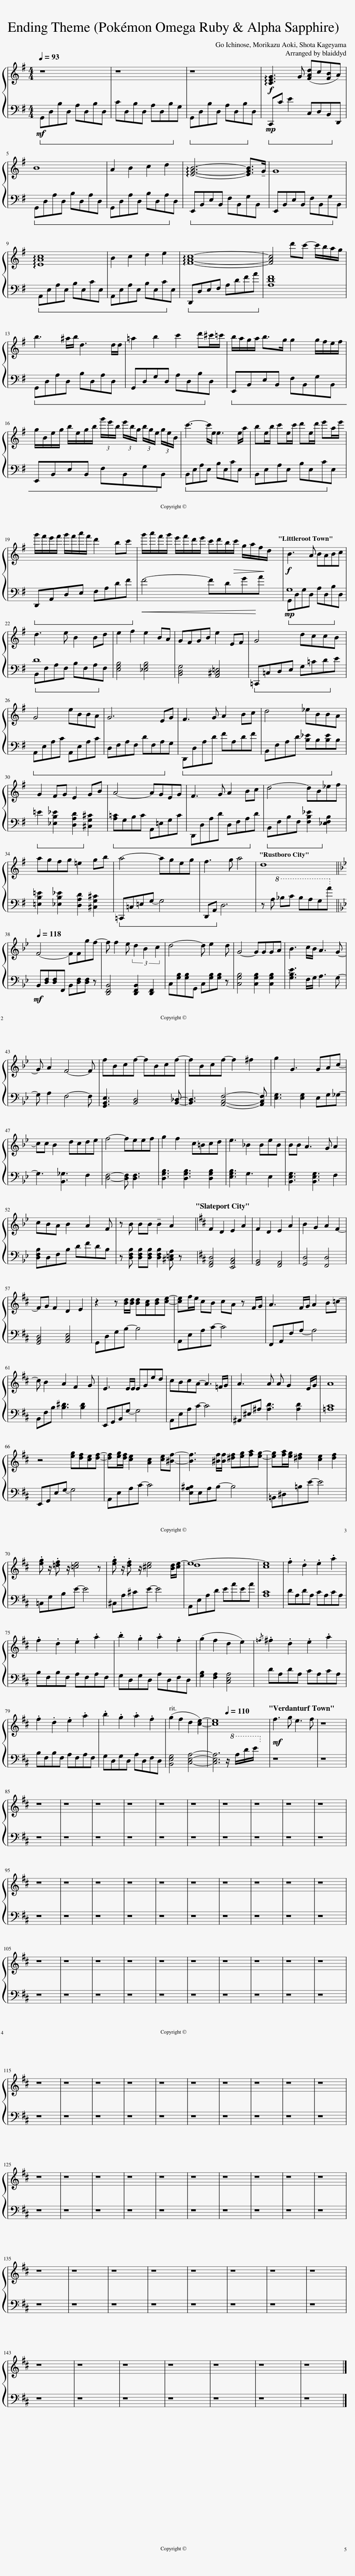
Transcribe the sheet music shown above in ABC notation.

X:1
%%score { ( 1 4 ) | ( 2 3 ) }
L:1/8
Q:1/4=93
M:4/4
I:linebreak $
K:G
V:1 treble
V:4 treble
V:2 bass
V:3 bass
V:1
 z8 | z8 | z8 |!f! !arpeggio![CEG]3 G ([FAd]c[FB]A) |$ B8 | %5
 A2 B2 c2 d2 | !arpeggio![EGB]6- [EGB]>!tenuto!G | G8 |$ !arpeggio![EAc]8 | B2 c2 d2 e2 | %10
 !arpeggio![FAc]8- | [FAc]4 d'c'- c'/b/a/g/ |$ b3 ^a/b/ d3 d/d/ | =a2 b2 c'2 d'^c'/=c'/ | b/a/g/a/ b>g g2 g/f/e/f/ |$ %15
 g/B/e/g/ b/e/g/b/ (3g'/e'/b/ (3e'/b/g/ (3b/g/e/ (3g/e/B/ | c'3- c'/e/ e3 e/a/ | be/b/ c'e/c'/ d'e/d'/ e'a/e'/ |$ g'/f'/e'/f'/ g'/f'/a'/f'/ d'2 bc' | g'/a'/f'/g'/ e'/f'/d'/e'/ c'/d'/b/!>(!c'/ g/a/f/!>)!d/ | %20
!f! B3 A BABc |$ d3 e B2 Bd | e2 f2 e2 BA | GFGB e2 EF | G4 dccB |$ %25
 G4 eBBA | G6 EG | F3 G A2 Bc | d4 _eBBA |$ G2 FG E2 GB | %30
 A4- AGEG | F3 G A2 Bc | d4- dB_ef |$ agfg =e2 gb | a4- ageg | %35
 f3 g a4 | d8 ||$[K:Bb][Q:1/4=118] F4- FFgf- | f f2 e (3d2 B2 c2 | d4- d e2 d | %40
 G4- GGGA | B3 c/B/ A3 G- |$ G A2 F4- F | fBcf- fBcf- | fBcf- f2 ^f2 | %45
 g2 G3 GAc- |$ cc B2 dcde | f4- feef | g2 f2 c=Bcd | e3 _B2 BeB | %50
 BB A3 G A2 |$ cBA B2 A2 F | z B BB !tenuto!B2 A2 ||[K:D] F2 D2 E2 A2 | F2 D2 E2 A2 | %55
 B2 G2 A2 F2- |$ FG F2 D2 E2 | z2 z [Bd]/[Bd]/ [Bd][Ac][Bd][ce]- | [ce]f/e/ cB cA z F/G/ | A3 F/G/ A2 B=c- |$ %60
 c B2 A2 F2 G | E3 E/E/ EGed | cBcA- A3 =F/G/ | A3 A A G2 E/G/ | A8 |$ %65
 z4 [eg][df][ce][df]- | [df][eg]/[df]/ [ce]2 [Ac]2 [ce][^Bf]- | [Bf]3 [^Bf]/[Bf]/ [^df][eg][fa][eg]- | [eg][fa]/[eg]/ [^df]2 [ce]2 [df]2 |$ .[eg] z/ .[=df] z/ [=ce]4 z | %70
 .[eg] z/ .[df] z/ [^ce]4 [Bd]/[ce-]/ | e8- | e8 | .f2 .d2 .e2 .a2 |$ .f2 .d2 .e2 .a2 | %75
 .b2 .g2 .a2 .f2 | (g2 f2 d2 e2) |{/=f} .^f2 .d2 .e2 .a2 |$ .f2 .d2 .e2 .a2 | .b2 .g2 .a2 .f2 | %80
 (g2 f2 d2 [ce]2-) |[Q:1/4=110] [ce]8 |!mf! f3 g e3 f | z8 |$ z8 | %85
 z8 | z8 | z8 | z8 | z8 | %90
 z8 | z8 | z8 | z8 |$ z8 | %95
 z8 | z8 | z8 | z8 | z8 | %100
 z8 | z8 | z8 | z8 |$ z8 | %105
 z8 | z8 | z8 | z8 | z8 | %110
 z8 | z8 | z8 | z8 |$ z8 | %115
 z8 | z8 | z8 | z8 | z8 | %120
 z8 | z8 | z8 | z8 |$ z8 | %125
 z8 | z8 | z8 | z8 | z8 | %130
 z8 | z8 | z8 | z8 |$ z8 | %135
 z8 | z8 | z8 | z8 | z8 | %140
 z8 | z8 |$ z8 | z8 | z8 | %145
 z8 | z8 | z8 | z8 |] %149
V:2
!mf!!ped! G,,D,B,D, A,D,B,D, | CD,B,D, A,D,B,!ped-up!G, |!ped! G,,D,B,D, A,D,B,!ped-up!D, |!mp!!ped! C,,C E2 C,D,B,,!ped-up!D,, |$!ped! G,,D,A,D, B,D,A,D, | %5
 G,,D,A,D, B,D,A,!ped-up!D, |!ped! E,,B,,E,B,, F,B,,G,B,, | E,,B,,E,B,, F,B,,G,!ped-up!B,, |$!ped! A,,E,A,E, B,E,CE, | A,,E,A,E, B,E,C!ped-up!E, | %10
!ped! D,,D,E,F, A,DFA!ped-up! | [A,DF]8 |$!ped! G,,D,A,D, B,D,A,D, | G,,D,G,D, A,D,B,!ped-up!D, |!ped! E,,B,,E,B,, F,B,,G,B,, |$ %15
 E,,B,,E,B,, F,B,,G,!ped-up!B,, |!ped! B,,E,A,E, B,E,CE, | B,,E,A,E, B,E,C!ped-up!E, |$!ped! D,,A,,D,E, F,A,DF!ped-up! |!<(! F4- FDG!<)!A | %20
!mp!!ped! G,8!ped-up! |$!ped! D8!ped-up! | [E,G,B,]4 [_E,G,B,]4 | [B,,D,G,]4 [A,,^C,=E,]4 |!ped! =C,,=C,D,E, G,=CD!ped-up!E |$ %25
!ped! A,,E,A,C A,,E,A,C | D,F,A,F, DF,A,!ped-up!G, |!ped! D,,D,A,D FA,DF | B,,F,A,D [B,_E]B,[B,E]!ped-up!B, |$!ped! =E2 [_E,B,_E]2 [D,A,D]2!ped-up! [^C,G,^C]2 | %30
!ped! [A,=C]G,B,C A,,=E,G,C | D,,D,A,D D,F,A,!ped-up!D |!ped! B,,F,B,F, [F,B,_E]2!ped-up! [_E,F,B,]2 |$ [=E,B,=E]2 [_E,B,_E]2 [D,A,D]2 [^C,G,^C]2 |!ped! =C,,=C,=E,G,- G,4 | %35
 D,,A,,!ped-up! D,6 | z!8va(! A _Bc BAG!8va)!A ||$[K:Bb]!mf! B,,[D,F,][D,F,]F,, B,,[D,F,][D,F,] z | [D,,F,,B,,]4 [D,,F,,B,,]2 [D,,F,,]2 | C,[G,B,][G,B,]G,, C,[G,B,][G,B,] z | %40
 [C,G,B,]4 [C,G,B,]2 [C,G,B,]2 | [G,B,E]3 F,/G,/ A,3 G,- |$ G, A,2 F,4- F, | [G,,B,,E,]3 [B,,D,]4 [B,,_D,]- | [B,,D,]3 [A,,C,F,]4- [A,,C,F,] | %45
 [E,G,]3 [E,G,]2 E,G,_G,- |$ G,3 [B,,_G,]3 F,2 | [D,F,]4- [D,F,] [D,F,]3 | [D,G,B,]3 [D,G,B,]3 [D,G,B,]2 | [E,G,B,]3 G,3 E,2 | %50
 [B,,E,G,]3 [B,,E,G,]3 F,2 |$ [D,F,B,]D,F,B, DFDB, | z [D,F,B,] [D,F,B,][D,F,B,] [D,F,B,]2 [^C,=E,A,] z ||[K:D] [F,,A,,D,]4 [E,,A,,C,]4 | [G,,B,,]4 [F,,A,,]4 | %55
 [G,,D,]4 [F,,D,]4 |$ [G,,B,,D,]4 [A,,C,E,]4 | G,,D,G,B,- B,4 | A,,E,A,C- C4 | F,,A,,F,A,- A,4 |$ %60
 B,,F,B, [B,^D]3 [B,D]2 | E,,G,,B,,G,- G,4 | A,,E,A,C- C4 | ^A,,^E,^A, [A,D]3 [A,D]2 | [=A,C]8 |$ %65
 E,,G,,E,G,- G,4 | A,,E,A,C- C4 | [E,A,^B,]E,A,B,- B,4 | =B,,^D,=B,E- E4 |$ =C,G,B,E- E4 | %70
 ^C,A,^CE- E4 | A,,E,A,D EAEA | [A,C]8 | DA,DA, CA,CA, |$ B,F,B,F, A,F,A,F, | %75
 G,D,G,D, A,D,F,D, | [G,B,]2 [F,A,]2 [C,E,A,]4 | DA,DA, CA,CA, |$ B,F,B,F, A,F,A,F, | G,D,G,D, A,D,F,D, | %80
 [B,,E,G,]4 [C,E,A,]4- | [C,E,A,]6 z/!8va(! A/d/!8va)!E/ | z8 | z8 |$ z8 | %85
 z8 | z8 | z8 | z8 | z8 | %90
 z8 | z8 | z8 | z8 |$ z8 | %95
 z8 | z8 | z8 | z8 | z8 | %100
 z8 | z8 | z8 | z8 |$ z8 | %105
 z8 | z8 | z8 | z8 | z8 | %110
 z8 | z8 | z8 | z8 |$ z8 | %115
 z8 | z8 | z8 | z8 | z8 | %120
 z8 | z8 | z8 | z8 |$ z8 | %125
 z8 | z8 | z8 | z8 | z8 | %130
 z8 | z8 | z8 | z8 |$ z8 | %135
 z8 | z8 | z8 | z8 | z8 | %140
 z8 | z8 |$ z8 | z8 | z8 | %145
 z8 | z8 | z8 | z8 |] %149
V:3
 x8 | x8 | x8 | x8 |$ x8 | %5
 x8 | x8 | x8 |$ x8 | x8 | %10
 x8 | x8 |$ x8 | x8 | x8 |$ %15
 x8 | x8 | x8 |$ x8 | x8 | %20
 G,,D,G,D, A,D,B,D, |$ B,,F,A,F, B,F,A,F, | x8 | x8 | x8 |$ %25
 x8 | x8 | x8 | x8 |$ x8 | %30
 x8 | x8 | x8 |$ x8 | x8 | %35
 x8 | x!8va(! x6!8va)! x ||$[K:Bb] x8 | x8 | x8 | %40
 x8 | x8 |$ x8 | x8 | x8 | %45
 x8 |$ x8 | x8 | x8 | x8 | %50
 x8 |$ x8 | x8 ||[K:D] x8 | x8 | %55
 x8 |$ x8 | x8 | x8 | x8 |$ %60
 x8 | x8 | x8 | x8 | x8 |$ %65
 x8 | x8 | x8 | x8 |$ x8 | %70
 x8 | x8 | x8 | x8 |$ x8 | %75
 x8 | x8 | x8 |$ x8 | x8 | %80
 x8 | x13/2!8va(! x!8va)! x/ | x8 | x8 |$ x8 | %85
 x8 | x8 | x8 | x8 | x8 | %90
 x8 | x8 | x8 | x8 |$ x8 | %95
 x8 | x8 | x8 | x8 | x8 | %100
 x8 | x8 | x8 | x8 |$ x8 | %105
 x8 | x8 | x8 | x8 | x8 | %110
 x8 | x8 | x8 | x8 |$ x8 | %115
 x8 | x8 | x8 | x8 | x8 | %120
 x8 | x8 | x8 | x8 |$ x8 | %125
 x8 | x8 | x8 | x8 | x8 | %130
 x8 | x8 | x8 | x8 |$ x8 | %135
 x8 | x8 | x8 | x8 | x8 | %140
 x8 | x8 |$ x8 | x8 | x8 | %145
 x8 | x8 | x8 | x8 |] %149
V:4
 x8 | x8 | x8 | x8 |$ x8 | %5
 x8 | x8 | x8 |$ x8 | x8 | %10
 x8 | x8 |$ x8 | x8 | x8 |$ %15
 x8 | x8 | x8 |$ x8 | x8 | %20
 x8 |$ x8 | x8 | x8 | x8 |$ %25
 x8 | x8 | x8 | x8 |$ x8 | %30
 x8 | x8 | x8 |$ x8 | x8 | %35
 x8 | x8 ||$[K:Bb] x8 | x8 | x8 | %40
 x8 | x8 |$ x8 | x8 | x8 | %45
 x8 |$ x8 | x8 | x8 | x8 | %50
 x8 |$ x8 | x8 ||[K:D] x8 | x8 | %55
 x8 |$ x8 | x8 | x8 | x8 |$ %60
 x8 | x8 | x8 | x8 | x8 |$ %65
 x8 | x8 | x8 | x8 |$ x8 | %70
 x8 | d8 | c8 | x8 |$ x8 | %75
 x8 | x8 | x8 |$ x8 | x8 | %80
 x8 | x8 | x8 | x8 |$ x8 | %85
 x8 | x8 | x8 | x8 | x8 | %90
 x8 | x8 | x8 | x8 |$ x8 | %95
 x8 | x8 | x8 | x8 | x8 | %100
 x8 | x8 | x8 | x8 |$ x8 | %105
 x8 | x8 | x8 | x8 | x8 | %110
 x8 | x8 | x8 | x8 |$ x8 | %115
 x8 | x8 | x8 | x8 | x8 | %120
 x8 | x8 | x8 | x8 |$ x8 | %125
 x8 | x8 | x8 | x8 | x8 | %130
 x8 | x8 | x8 | x8 |$ x8 | %135
 x8 | x8 | x8 | x8 | x8 | %140
 x8 | x8 |$ x8 | x8 | x8 | %145
 x8 | x8 | x8 | x8 |] %149
